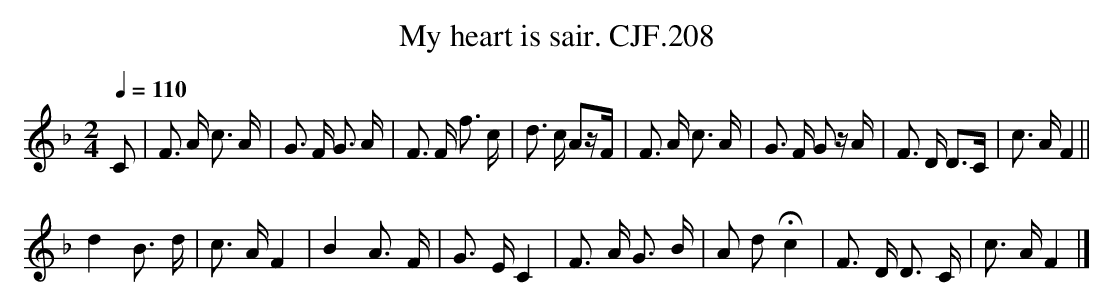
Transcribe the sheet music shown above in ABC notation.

X:1
T:My heart is sair. CJF.208
M:2/4
L:1/8
Q:1/4=110
K:F
C|F> A c> A|G> F G> A|F> F f> c|d> c Az/F/|\
F> A c> A|G> F G z/A/|F> D D>C|c> A F2||
d2B> d|c> A F2|B2 A> F|G> E C2|\
F> A G> B|A dHc2|F> D D> C|c> AF2|]
